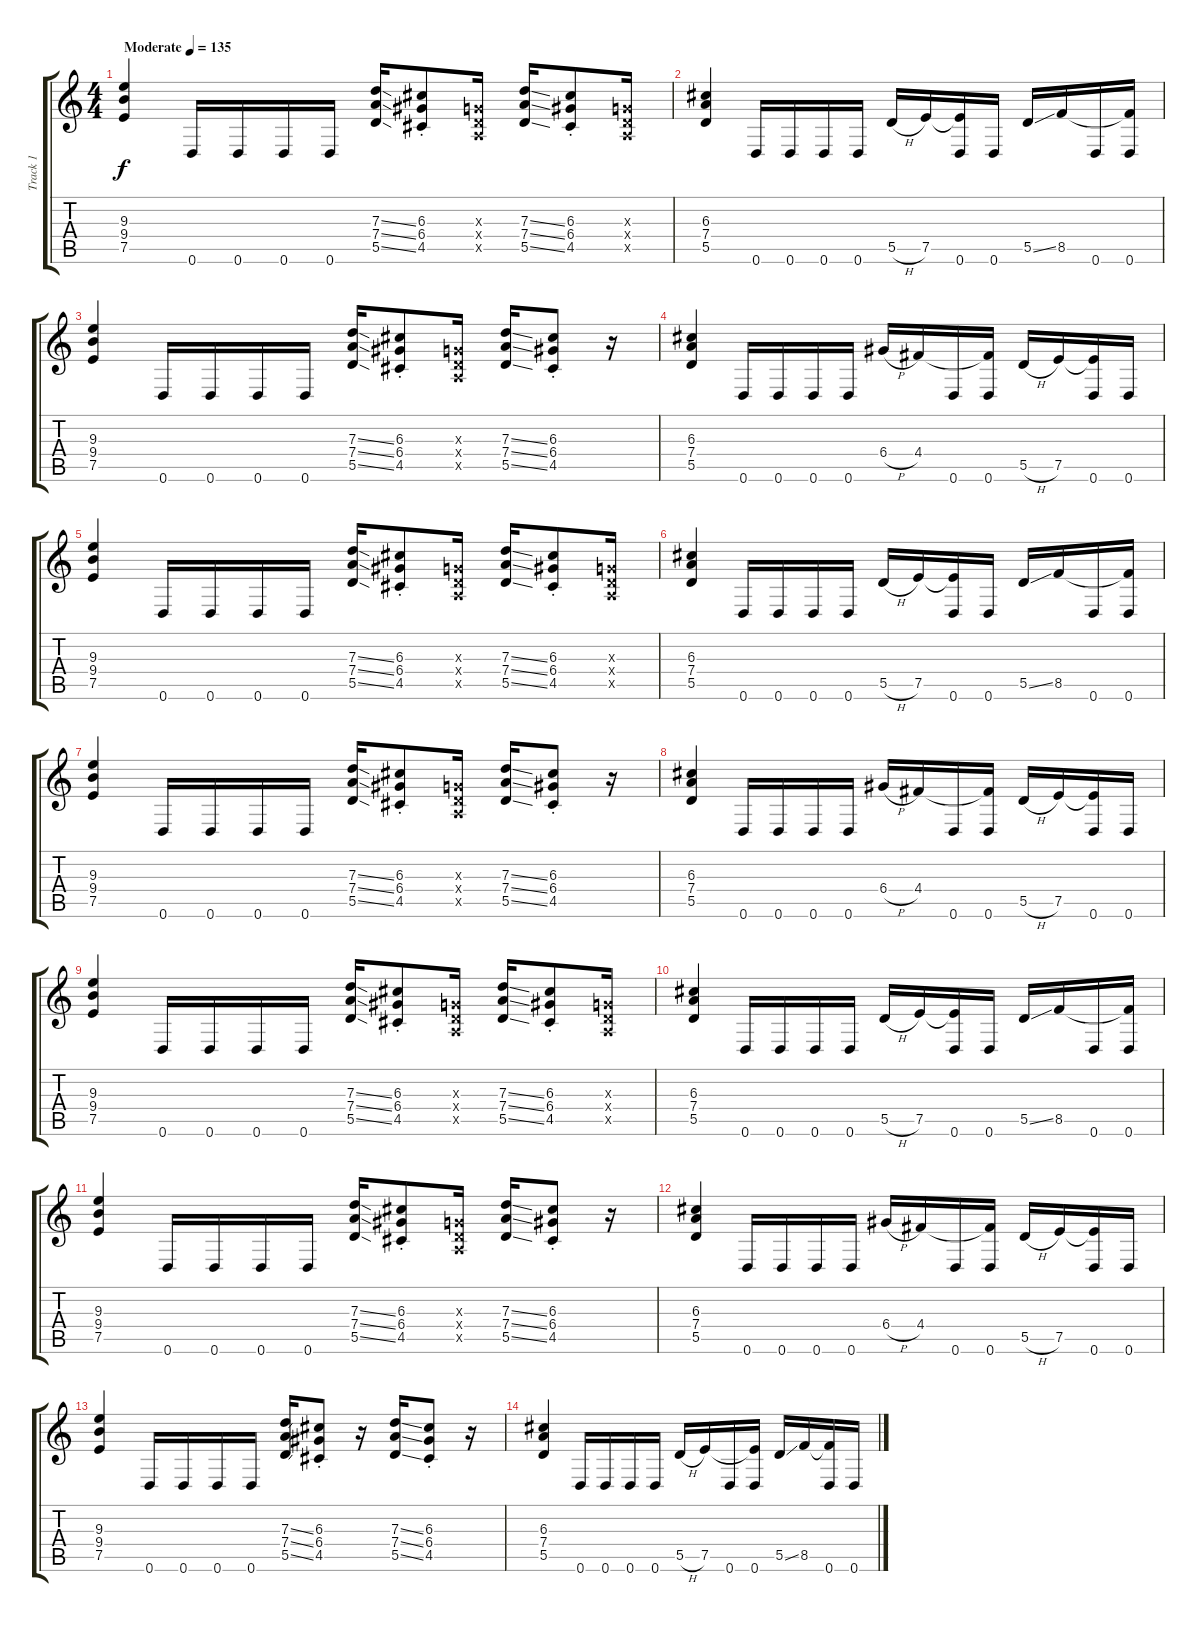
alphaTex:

\track ("Track 1" "Track 1") {instrument distortionguitar}
\staff {score tabs}
\tuning (E4 B3 G3 D3 A2 D2) {hide}
\ts (4 4)
\tempo (135 "Moderate")
\clef g2
\ks c
(9.3 9.4 7.5).4{dy f instrument distortionguitar} 0.6.16 0.6.16 0.6.16 0.6.16 (7.3{ss} 7.4{ss} 5.5{ss}).16 (6.3 6.4 4.5{st}).8 (0.3{x} 0.4{x} 0.5{x}).16 (7.3{ss} 7.4{ss} 5.5{ss}).16 (6.3 6.4 4.5{st}).8 (0.3{x} 0.4{x} 0.5{x}).16 |
(6.3 7.4 5.5).4 0.6.16 0.6.16 0.6.16 0.6.16 5.5{h}.16 7.5.16 (7.5{t} 0.6).16 0.6.16 5.5{ss}.16 8.5.16 0.6.16 (8.5{t} 0.6).16 |
(9.3 9.4 7.5).4 0.6.16 0.6.16 0.6.16 0.6.16 (7.3{ss} 7.4{ss} 5.5{ss}).16 (6.3 6.4 4.5{st}).8 (0.3{x} 0.4{x} 0.5{x}).16 (7.3{ss} 7.4{ss} 5.5{ss}).16 (6.3 6.4 4.5{st}).8 r.16 |
(6.3 7.4 5.5).4 0.6.16 0.6.16 0.6.16 0.6.16 6.4{h}.16 4.4.16 0.6.16 (4.4{t} 0.6).16 5.5{h}.16 7.5.16 (7.5{t} 0.6).16 0.6.16 |
(9.3 9.4 7.5).4 0.6.16 0.6.16 0.6.16 0.6.16 (7.3{ss} 7.4{ss} 5.5{ss}).16 (6.3 6.4 4.5{st}).8 (0.3{x} 0.4{x} 0.5{x}).16 (7.3{ss} 7.4{ss} 5.5{ss}).16 (6.3 6.4 4.5{st}).8 (0.3{x} 0.4{x} 0.5{x}).16 |
(6.3 7.4 5.5).4 0.6.16 0.6.16 0.6.16 0.6.16 5.5{h}.16 7.5.16 (7.5{t} 0.6).16 0.6.16 5.5{ss}.16 8.5.16 0.6.16 (8.5{t} 0.6).16 |
(9.3 9.4 7.5).4 0.6.16 0.6.16 0.6.16 0.6.16 (7.3{ss} 7.4{ss} 5.5{ss}).16 (6.3 6.4 4.5{st}).8 (0.3{x} 0.4{x} 0.5{x}).16 (7.3{ss} 7.4{ss} 5.5{ss}).16 (6.3 6.4 4.5{st}).8 r.16 |
(6.3 7.4 5.5).4 0.6.16 0.6.16 0.6.16 0.6.16 6.4{h}.16 4.4.16 0.6.16 (4.4{t} 0.6).16 5.5{h}.16 7.5.16 (7.5{t} 0.6).16 0.6.16 |
(9.3 9.4 7.5).4 0.6.16 0.6.16 0.6.16 0.6.16 (7.3{ss} 7.4{ss} 5.5{ss}).16 (6.3 6.4 4.5{st}).8 (0.3{x} 0.4{x} 0.5{x}).16 (7.3{ss} 7.4{ss} 5.5{ss}).16 (6.3 6.4 4.5{st}).8 (0.3{x} 0.4{x} 0.5{x}).16 |
(6.3 7.4 5.5).4 0.6.16 0.6.16 0.6.16 0.6.16 5.5{h}.16 7.5.16 (7.5{t} 0.6).16 0.6.16 5.5{ss}.16 8.5.16 0.6.16 (8.5{t} 0.6).16 |
(9.3 9.4 7.5).4 0.6.16 0.6.16 0.6.16 0.6.16 (7.3{ss} 7.4{ss} 5.5{ss}).16 (6.3 6.4 4.5{st}).8 (0.3{x} 0.4{x} 0.5{x}).16 (7.3{ss} 7.4{ss} 5.5{ss}).16 (6.3 6.4 4.5{st}).8 r.16 |
(6.3 7.4 5.5).4 0.6.16 0.6.16 0.6.16 0.6.16 6.4{h}.16 4.4.16 0.6.16 (4.4{t} 0.6).16 5.5{h}.16 7.5.16 (7.5{t} 0.6).16 0.6.16 |
(9.3 9.4 7.5).4 0.6.16 0.6.16 0.6.16 0.6.16 (7.3{ss} 7.4{ss} 5.5{ss}).16 (6.3 6.4 4.5{st}).8 r.16 (7.3{ss} 7.4{ss} 5.5{ss}).16 (6.3 6.4 4.5{st}).8 r.16 |
(6.3 7.4 5.5).4 0.6.16 0.6.16 0.6.16 0.6.16 5.5{h}.16 7.5.16 0.6.16 (7.5{t} 0.6).16 5.5{ss}.16 8.5.16 (8.5{t} 0.6).16 0.6.16
